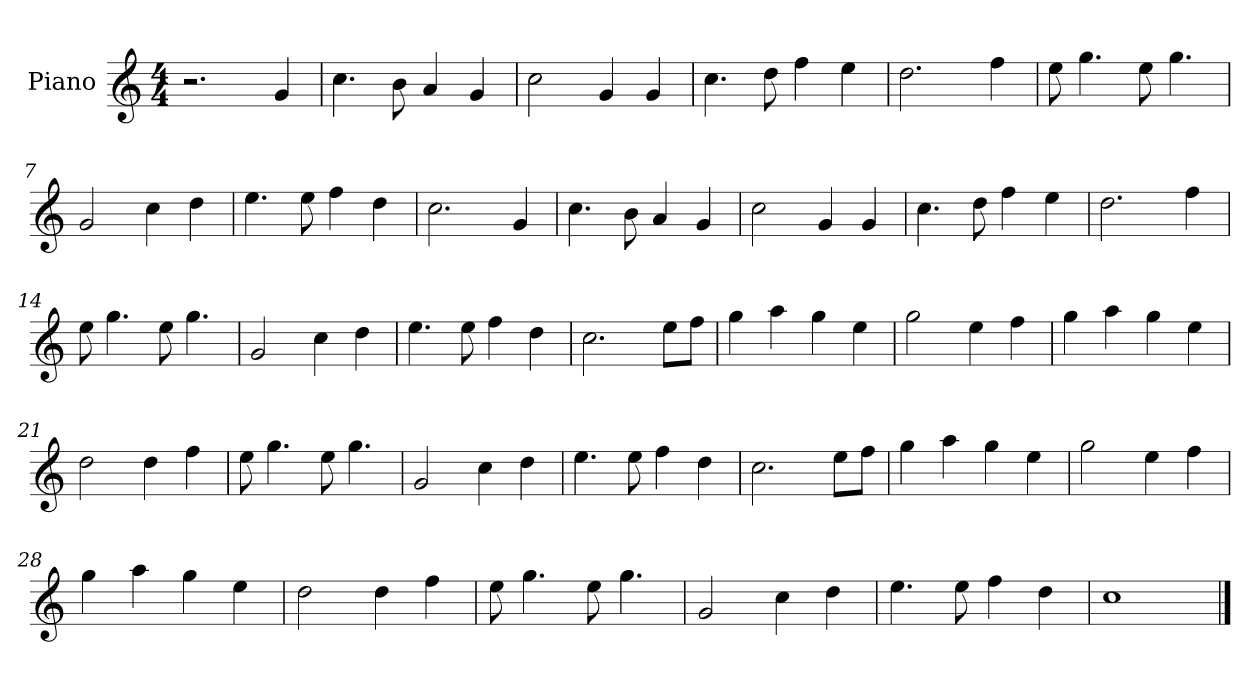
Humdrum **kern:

**kern
*part1
*staff1
*I"Piano
*I'Pno
*clefG2
*k[]
*M4/4
=1
2.r
4g/
=2
4.cc\
8b\
4a/
4g/
=3
2cc\
4g/
4g/
=4
4.cc\
8dd\
4ff\
4ee\
=5
2.dd\
4ff\
=6
8ee\
4.gg\
8ee\
4.gg\
=7
2g/
4cc\
4dd\
=8
4.ee\
8ee\
4ff\
4dd\
=9
2.cc\
4g/
=10
4.cc\
8b\
4a/
4g/
=11
2cc\
4g/
4g/
=12
4.cc\
8dd\
4ff\
4ee\
=13
2.dd\
4ff\
=14
8ee\
4.gg\
8ee\
4.gg\
=15
2g/
4cc\
4dd\
=16
4.ee\
8ee\
4ff\
4dd\
=17
2.cc\
8ee\L
8ff\J
=18
4gg\
4aa\
4gg\
4ee\
=19
2gg\
4ee\
4ff\
=20
4gg\
4aa\
4gg\
4ee\
=21
2dd\
4dd\
4ff\
=22
8ee\
4.gg\
8ee\
4.gg\
=23
2g/
4cc\
4dd\
=24
4.ee\
8ee\
4ff\
4dd\
=25
2.cc\
8ee\L
8ff\J
=26
4gg\
4aa\
4gg\
4ee\
=27
2gg\
4ee\
4ff\
=28
4gg\
4aa\
4gg\
4ee\
=29
2dd\
4dd\
4ff\
=30
8ee\
4.gg\
8ee\
4.gg\
=31
2g/
4cc\
4dd\
=32
4.ee\
8ee\
4ff\
4dd\
=33
1cc
==
*-
